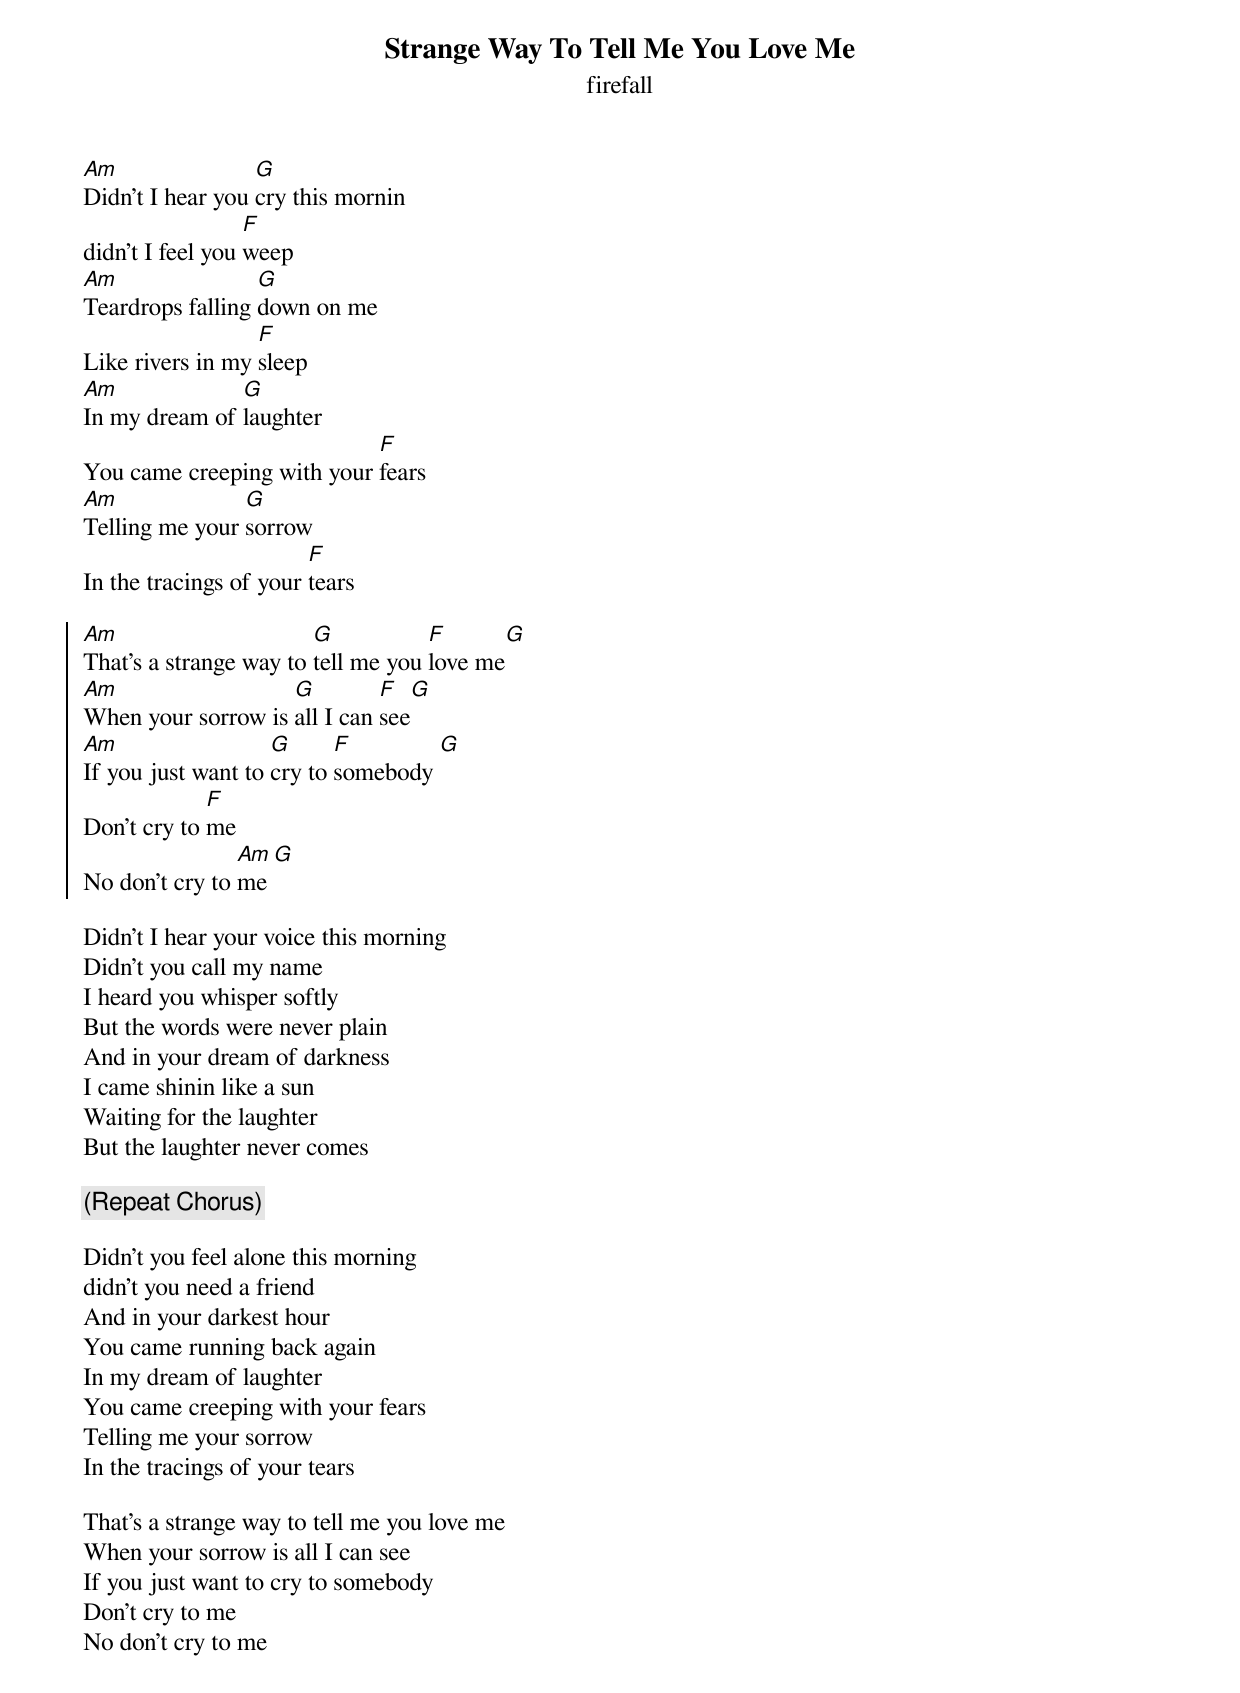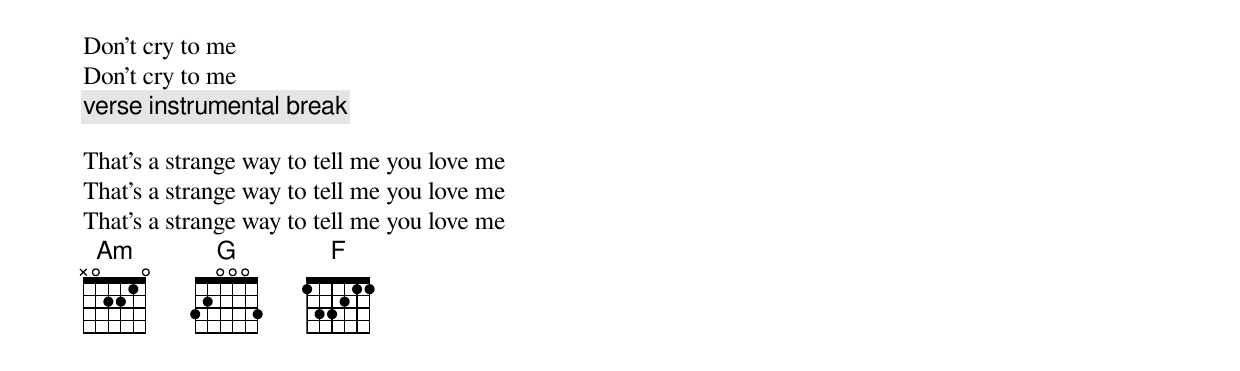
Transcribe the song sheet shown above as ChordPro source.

{title: Strange Way To Tell Me You Love Me}
{subtitle: firefall}

[Am]Didn't I hear you [G]cry this mornin
didn't I feel you [F]weep
[Am]Teardrops falling [G]down on me
Like rivers in my [F]sleep
[Am]In my dream of [G]laughter
You came creeping with your [F]fears
[Am]Telling me your [G]sorrow
In the tracings of your [F]tears

{soc}
[Am]That’s a strange way to [G]tell me you [F]love me[G]
[Am]When your sorrow is [G]all I can [F]see[G]
[Am]If you just want to [G]cry to [F]somebody [G]
Don’t cry to [F]me
No don’t cry to [Am]me [G]
{eoc}

Didn't I hear your voice this morning
Didn't you call my name
I heard you whisper softly
But the words were never plain
And in your dream of darkness
I came shinin like a sun
Waiting for the laughter
But the laughter never comes

{c:(Repeat Chorus)}

Didn't you feel alone this morning
didn't you need a friend
And in your darkest hour
You came running back again
In my dream of laughter
You came creeping with your fears
Telling me your sorrow
In the tracings of your tears

That's a strange way to tell me you love me
When your sorrow is all I can see
If you just want to cry to somebody
Don't cry to me
No don't cry to me

Don't cry to me
Don't cry to me
{c:verse instrumental break}

That's a strange way to tell me you love me
That's a strange way to tell me you love me
That's a strange way to tell me you love me
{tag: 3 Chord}
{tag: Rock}
